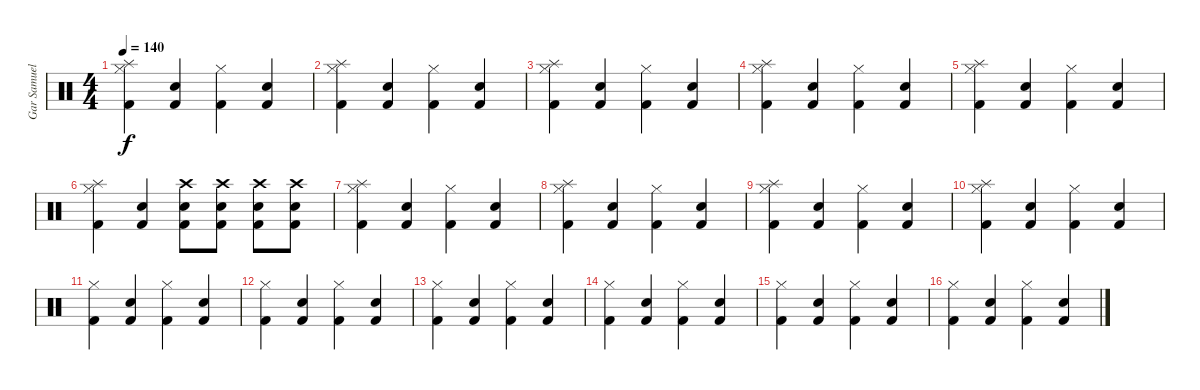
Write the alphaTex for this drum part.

\track ("Gar Samuelson" "Gar Samuel") {instrument percussion}
\staff {score}
\articulation defaults
\ts (4 4)
\tempo 140
\clef neutral
\ks c
("Splash (hit)" "Kick (hit) 2" "Hi-Hat (closed)").4{dy f} ("Kick (hit) 2" "Snare (hit) 2").4 ("Kick (hit) 2" "Hi-Hat (closed)").4 ("Kick (hit) 2" "Snare (hit) 2").4 |
("Splash (hit)" "Kick (hit) 2" "Hi-Hat (closed)").4 ("Kick (hit) 2" "Snare (hit) 2").4 ("Kick (hit) 2" "Hi-Hat (closed)").4 ("Kick (hit) 2" "Snare (hit) 2").4 |
("Splash (hit)" "Kick (hit) 2" "Hi-Hat (closed)").4 ("Kick (hit) 2" "Snare (hit) 2").4 ("Kick (hit) 2" "Hi-Hat (closed)").4 ("Kick (hit) 2" "Snare (hit) 2").4 |
("Splash (hit)" "Kick (hit) 2" "Hi-Hat (closed)").4 ("Kick (hit) 2" "Snare (hit) 2").4 ("Kick (hit) 2" "Hi-Hat (closed)").4 ("Kick (hit) 2" "Snare (hit) 2").4 |
("Splash (hit)" "Kick (hit) 2" "Hi-Hat (closed)").4 ("Kick (hit) 2" "Snare (hit) 2").4 ("Kick (hit) 2" "Hi-Hat (closed)").4 ("Kick (hit) 2" "Snare (hit) 2").4 |
("Splash (hit)" "Kick (hit) 2" "Hi-Hat (closed)").4 ("Kick (hit) 2" "Snare (hit) 2").4 ("Crash high (hit)" "Kick (hit) 2" "Snare (hit) 2").8 ("Crash high (hit)" "Kick (hit) 2" "Snare (hit) 2").8 ("Crash high (hit)" "Kick (hit) 2" "Snare (hit) 2").8 ("Crash high (hit)" "Kick (hit) 2" "Snare (hit) 2").8 |
("Splash (hit)" "Kick (hit) 2" "Hi-Hat (closed)").4 ("Kick (hit) 2" "Snare (hit) 2").4 ("Kick (hit) 2" "Hi-Hat (closed)").4 ("Kick (hit) 2" "Snare (hit) 2").4 |
("Splash (hit)" "Kick (hit) 2" "Hi-Hat (closed)").4 ("Kick (hit) 2" "Snare (hit) 2").4 ("Kick (hit) 2" "Hi-Hat (closed)").4 ("Kick (hit) 2" "Snare (hit) 2").4 |
("Splash (hit)" "Kick (hit) 2" "Hi-Hat (closed)").4 ("Kick (hit) 2" "Snare (hit) 2").4 ("Kick (hit) 2" "Hi-Hat (closed)").4 ("Kick (hit) 2" "Snare (hit) 2").4 |
("Splash (hit)" "Kick (hit) 2" "Hi-Hat (closed)").4 ("Kick (hit) 2" "Snare (hit) 2").4 ("Kick (hit) 2" "Hi-Hat (closed)").4 ("Kick (hit) 2" "Snare (hit) 2").4 |
("Hi-Hat (closed)" "Kick (hit) 2").4 ("Snare (hit) 2" "Kick (hit) 2").4 ("Hi-Hat (closed)" "Kick (hit) 2").4 ("Snare (hit) 2" "Kick (hit) 2").4 |
("Hi-Hat (closed)" "Kick (hit) 2").4 ("Snare (hit) 2" "Kick (hit) 2").4 ("Hi-Hat (closed)" "Kick (hit) 2").4 ("Snare (hit) 2" "Kick (hit) 2").4 |
("Hi-Hat (closed)" "Kick (hit) 2").4 ("Snare (hit) 2" "Kick (hit) 2").4 ("Hi-Hat (closed)" "Kick (hit) 2").4 ("Snare (hit) 2" "Kick (hit) 2").4 |
("Hi-Hat (closed)" "Kick (hit) 2").4 ("Snare (hit) 2" "Kick (hit) 2").4 ("Hi-Hat (closed)" "Kick (hit) 2").4 ("Snare (hit) 2" "Kick (hit) 2").4 |
("Hi-Hat (closed)" "Kick (hit) 2").4 ("Snare (hit) 2" "Kick (hit) 2").4 ("Hi-Hat (closed)" "Kick (hit) 2").4 ("Snare (hit) 2" "Kick (hit) 2").4 |
("Hi-Hat (closed)" "Kick (hit) 2").4 ("Snare (hit) 2" "Kick (hit) 2").4 ("Hi-Hat (closed)" "Kick (hit) 2").4 ("Snare (hit) 2" "Kick (hit) 2").4
